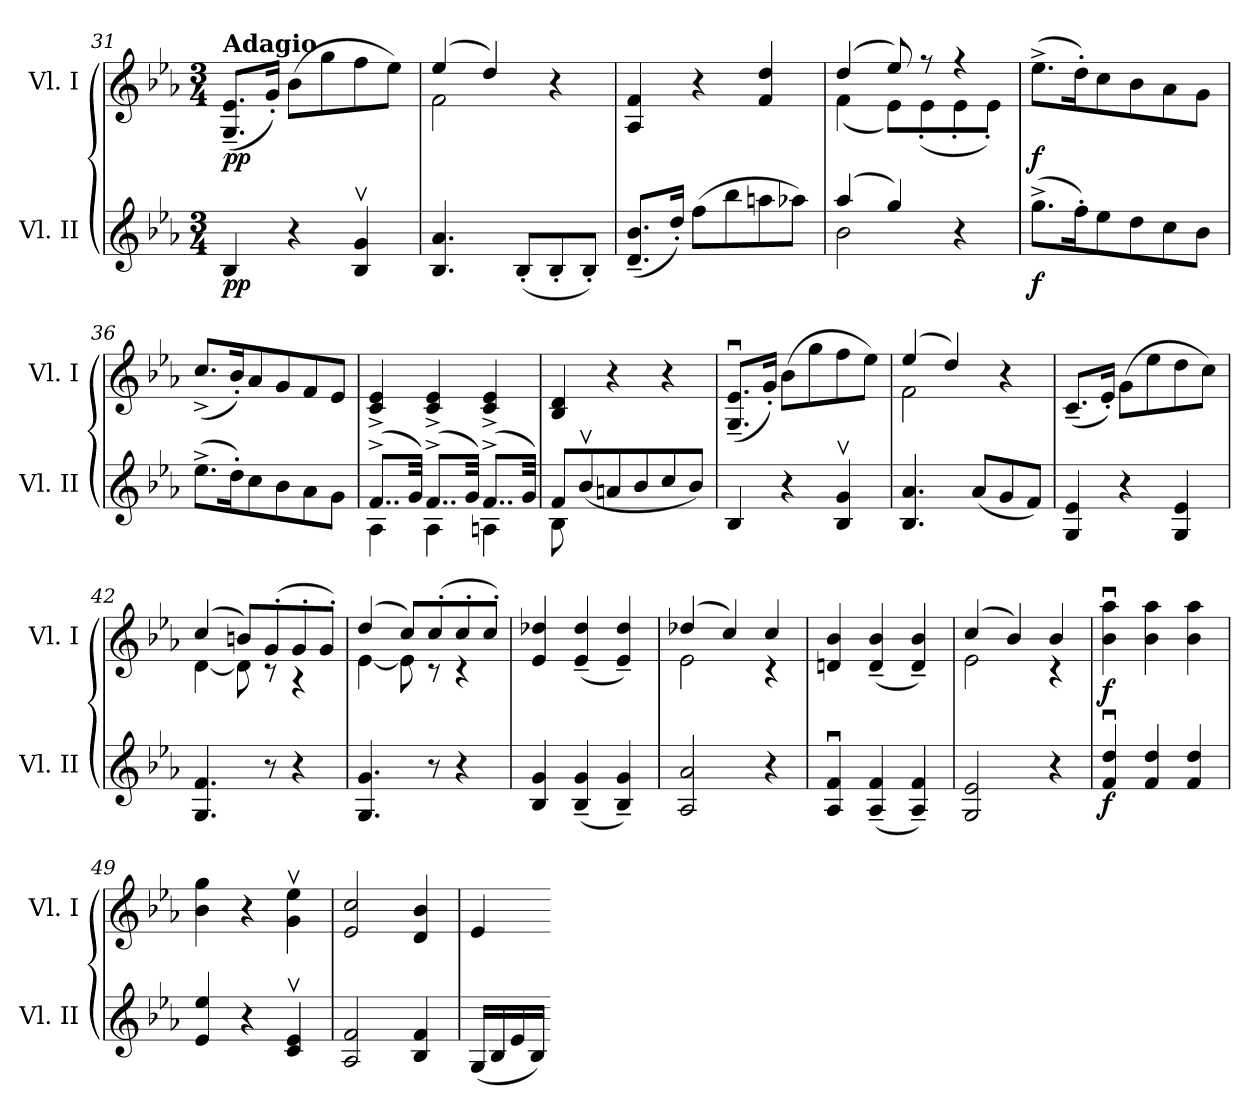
**kern	**dynam	**kern	**dynam
*part2	*part2	*part1	*part1
*staff2	*staff2	*staff1	*staff1
*I"Vl. II	*	*I"Vl. I	*
*I'Vl. II	*	*I'Vl. I	*
*clefG2	*	*clefG2	*
*k[b-e-a-]	*	*k[b-e-a-]	*
*E-:	*	*E-:	*
*M3/4	*	*M3/4	*
=31	=31	=31	=31
!	!	!LO:TX:a:B:t=Adagio	!
!	!LO:DY:b	!	!LO:DY:b
4B-/	pp	(<8.G~/ 8.e-~/L	pp
.	.	16g'/Jk)	.
4r	.	(>8b-\L	.
.	.	8gg\	.
4B-v/ 4gv/	.	8ff\	.
.	.	8ee-\J)	.
=32	=32	=32	=32
*	*	*^	*
4.B-/ 4.a-/	.	(>4ee-/	2f\	.
.	.	4dd/)	.	.
(<8B-'/L	.	.	.	.
8B-'/	.	4r	4ryy	.
8B-'/J)	.	.	.	.
*	*	*v	*v	*
=33	=33	=33	=33
(<8.d~/ 8.b-~/L	.	4A-/ 4f/	.
16dd'/Jk)	.	.	.
(>8ff\L	.	4r	.
8bb-\	.	.	.
8aan\	.	4f/ 4dd/	.
8aa-X\J)	.	.	.
=34	=34	=34	=34
*^	*	*^	*
(>4aa-/	2b-\	.	(>4dd/	(<4f\	.
4gg/)	.	.	8ee-/)	8e-\L)	.
.	.	.	8r	(<8e-'\	.
4r	4ryy	.	4r	8e-'\	.
.	.	.	.	8e-'\J)	.
*v	*v	*	*	*	*
=35	=35	=35	=35	=35
!	!LO:DY:b	!	!	!LO:DY:b
*	*	*v	*v	*
(>8.gg^\L	f	(>8.ee-^\L	f
16ff'\k)	.	16dd'\k)	.
8ee-\	.	8cc\	.
8dd\	.	8b-\	.
8cc\	.	8a-\	.
8b-\J	.	8g\J	.
=36	=36	=36	=36
(>8.ee-^\L	.	(<8.cc^/L	.
16dd'\k)	.	16b-'/k)	.
8cc\	.	8a-/	.
8b-\	.	8g/	.
8a-\	.	8f/	.
8g\J	.	8e-/J	.
=37	=37	=37	=37
*^	*	*	*
(>8..f^/L	4A-\	.	4c^/ 4e-^/	.
32g/Jkk)	.	.	.	.
(>8..f^/L	4A-\	.	4c^/ 4e-^/	.
32g/Jkk)	.	.	.	.
(>8..f^/L	4An\	.	4c^/ 4e-^/	.
32g/Jkk)	.	.	.	.
=38	=38	=38	=38	=38
8f/L	8B-\	.	4B-/ 4d/	.
(<8b-v/	8ryy	.	.	.
8an/	4ryy	.	4r	.
8b-/	.	.	.	.
8cc/	4ryy	.	4r	.
8b-/J)	.	.	.	.
*v	*v	*	*	*
=39	=39	=39	=39
4B-/	.	(<8.G~u/ 8.e-~u/L	.
.	.	16g'/Jk)	.
4r	.	(>8b-\L	.
.	.	8gg\	.
4B-v/ 4gv/	.	8ff\	.
.	.	8ee-\J)	.
!!LO:LB:g=z
=40	=40	=40	=40
*	*	*^	*
4.B-/ 4.a-/	.	(>4ee-/	2f\	.
.	.	4dd/)	.	.
(<8a-/L	.	.	.	.
8g/	.	4r	4ryy	.
8f/J)	.	.	.	.
*	*	*v	*v	*
=41	=41	=41	=41
4G/ 4e-/	.	(<8.c~/L	.
.	.	16e-'/Jk)	.
4r	.	(>8g\L	.
.	.	8ee-\	.
4G/ 4e-/	.	8dd\	.
.	.	8cc\J)	.
=42	=42	=42	=42
*	*	*^	*
4.G/ 4.f/	.	(>4cc/	[4d\	.
.	.	8bn/L)	8d\]	.
8r	.	(>8g'/	8r	.
4r	.	8g'/	4r	.
.	.	8g'/J)	.	.
=43	=43	=43	=43	=43
4.G/ 4.g/	.	(>4dd/	[4e-\	.
.	.	8cc/L)	8e-\]	.
8r	.	(>8cc'/	8r	.
4r	.	8cc'/	4r	.
.	.	8cc'/J)	.	.
*	*	*v	*v	*
=44	=44	=44	=44
4B-/ 4g/	.	4e-/ 4dd-X/	.
(<4B-~/ 4g~/	.	(<4e-~/ 4dd-~/	.
4B-~/ 4g~/)	.	4e-~/ 4dd-~/)	.
=45	=45	=45	=45
*	*	*^	*
2A-/ 2a-/	.	(>4dd-X/	2e-\	.
.	.	4cc/)	.	.
4r	.	4cc/	4r	.
*	*	*v	*v	*
=46	=46	=46	=46
4A-u/ 4fu/	.	4dn/ 4b-/	.
(<4A-~/ 4f~/	.	(<4d~/ 4b-~/	.
4A-~/ 4f~/)	.	4d~/ 4b-~/)	.
=47	=47	=47	=47
*	*	*^	*
2G/ 2e-/	.	(>4cc/	2e-\	.
.	.	4b-/)	.	.
4r	.	4b-/	4r	.
=48	=48	=48	=48	=48
!	!LO:DY:b	!	!	!LO:DY:b
*	*	*v	*v	*
4fu/ 4ddu/	f	4b-u\ 4aa-u\	f
4f/ 4dd/	.	4b-\ 4aa-\	.
4f/ 4dd/	.	4b-\ 4aa-\	.
=49	=49	=49	=49
4e-/ 4ee-/	.	4b-\ 4gg\	.
4r	.	4r	.
4cv/ 4e-v/	.	4gv\ 4ee-v\	.
=50	=50	=50	=50
2A-/ 2f/	.	2e-/ 2cc/	.
4B-/ 4f/	.	4d/ 4b-/	.
=51	=51	=51	=51
(<16G/LL	.	4e-/	.
16B-/	.	.	.
16e-/	.	.	.
16B-/JJ)	.	.	.
=-	=-	=-	=-
*-	*-	*-	*-
